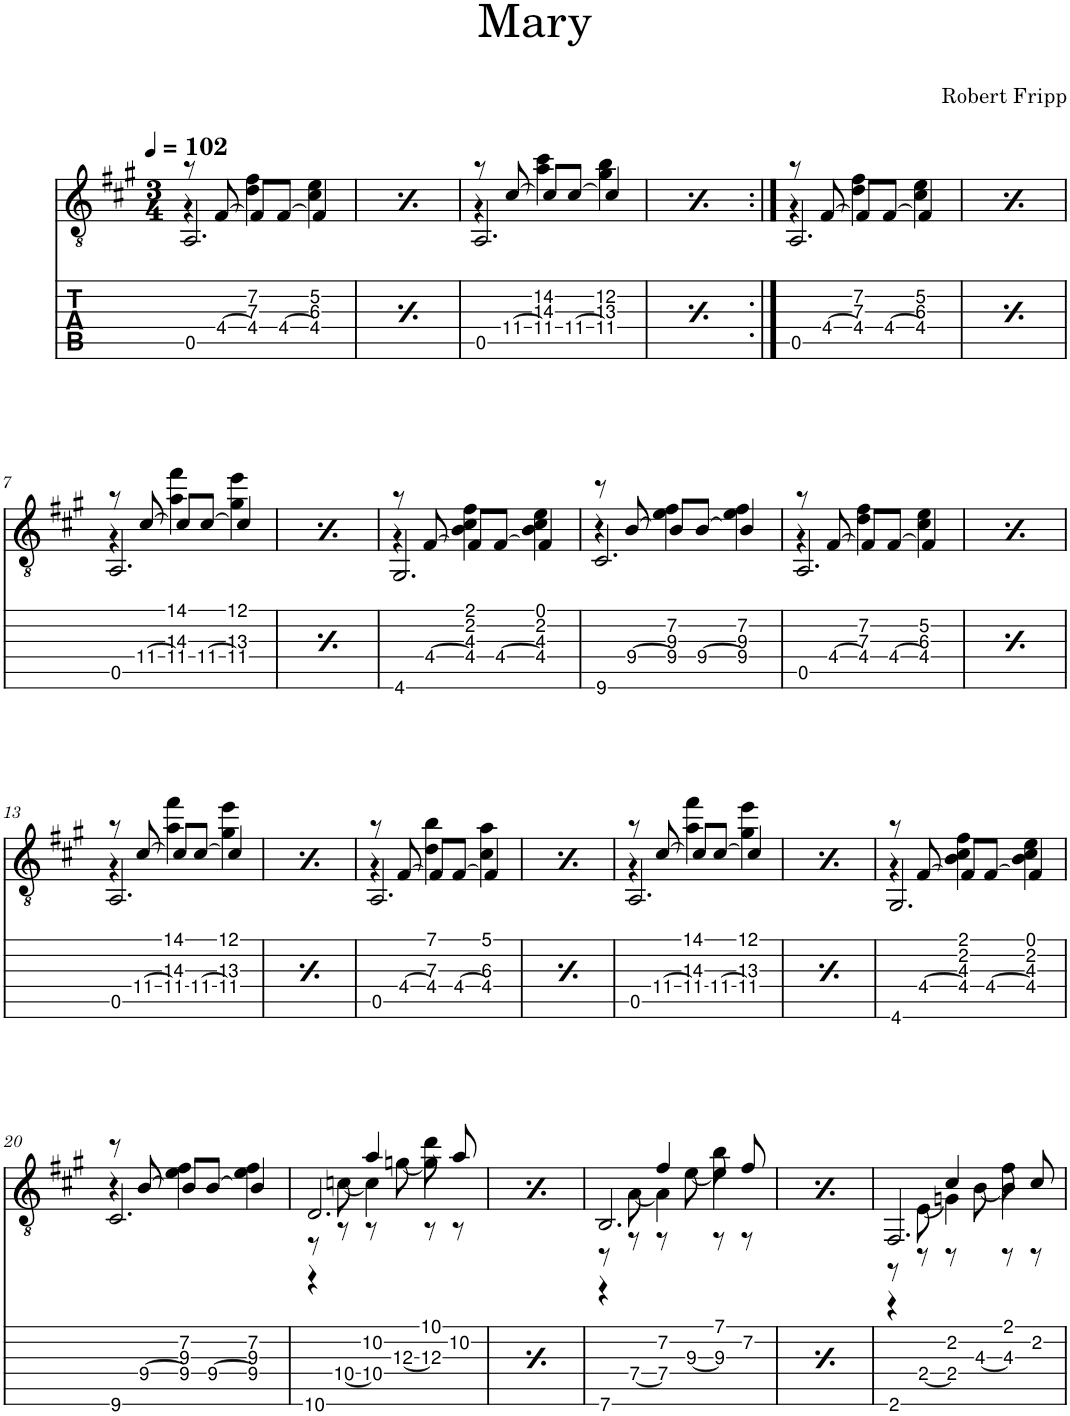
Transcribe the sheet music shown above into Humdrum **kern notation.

**kern	**kern
*part1	*part1
*staff2	*staff1
*I"Acoustic Guitar	*
*I'Guit.	*
*stria6	*
*	*clefGv2
*k[f#c#g#]	*k[f#c#g#]
*M3/4	*M3/4
*MM102	*MM102
=1	=1
*^	*^
*	*^	*	*^
8r	4r	2.AA	8r	4r	2.AA/
[8F#	.	.	[8F#/	.	.
8F#L]	4d 4f#	.	8F#/L]	4d\ 4f#\	.
[8F#J	.	.	[8F#/J	.	.
4F#]	4c# 4e	.	4F#/]	4c#\ 4e\	.
=2	=2	=2	=2	=2	=2
*	*	*	*MM102	*	*
8r	4r	2.AA	8r	4r	2.AA/
[8F#	.	.	[8F#/	.	.
8F#L]	4d 4f#	.	8F#/L]	4d\ 4f#\	.
[8F#J	.	.	[8F#/J	.	.
4F#]	4c# 4e	.	4F#/]	4c#\ 4e\	.
=3	=3	=3	=3	=3	=3
8r	4r	2.AA	8r	4r	2.AA/
[8c#	.	.	[8c#/	.	.
8c#L]	4a 4cc#	.	8c#/L]	4a\ 4cc#\	.
[8c#J	.	.	[8c#/J	.	.
4c#]	4g# 4b	.	4c#/]	4g#\ 4b\	.
=4	=4	=4	=4	=4	=4
8r	4r	2.AA	8r	4r	2.AA/
[8c#	.	.	[8c#/	.	.
8c#L]	4a 4cc#	.	8c#/L]	4a\ 4cc#\	.
[8c#J	.	.	[8c#/J	.	.
4c#]	4g# 4b	.	4c#/]	4g#\ 4b\	.
=5:|!	=5:|!	=5:|!	=5:|!	=5:|!	=5:|!
8r	4r	2.AA	8r	4r	2.AA/
[8F#	.	.	[8F#/	.	.
8F#L]	4d 4f#	.	8F#/L]	4d\ 4f#\	.
[8F#J	.	.	[8F#/J	.	.
4F#]	4c# 4e	.	4F#/]	4c#\ 4e\	.
=6	=6	=6	=6	=6	=6
8r	4r	2.AA	8r	4r	2.AA/
[8F#	.	.	[8F#/	.	.
8F#L]	4d 4f#	.	8F#/L]	4d\ 4f#\	.
[8F#J	.	.	[8F#/J	.	.
4F#]	4c# 4e	.	4F#/]	4c#\ 4e\	.
!!LO:LB:g=z	!!	!!
=7	=7	=7	=7	=7	=7
8r	4r	2.AA	8r	4r	2.AA/
[8c#	.	.	[8c#/	.	.
8c#L]	4a 4ff#	.	8c#/L]	4a\ 4ff#\	.
[8c#J	.	.	[8c#/J	.	.
4c#]	4g# 4ee	.	4c#/]	4g#\ 4ee\	.
=8	=8	=8	=8	=8	=8
8r	4r	2.AA	8r	4r	2.AA/
[8c#	.	.	[8c#/	.	.
8c#L]	4a 4ff#	.	8c#/L]	4a\ 4ff#\	.
[8c#J	.	.	[8c#/J	.	.
4c#]	4g# 4ee	.	4c#/]	4g#\ 4ee\	.
=9	=9	=9	=9	=9	=9
8r	4r	2.GG#	8r	4r	2.GG#/
[8F#	.	.	[8F#/	.	.
8F#L]	4B 4c# 4f#	.	8F#/L]	4B\ 4c#\ 4f#\	.
[8F#J	.	.	[8F#/J	.	.
4F#]	4B 4c# 4e	.	4F#/]	4B\ 4c#\ 4e\	.
=10	=10	=10	=10	=10	=10
8r	4r	2.C#	8r	4r	2.C#/
[8B	.	.	[8B/	.	.
8BL]	4e 4f#	.	8B/L]	4e\ 4f#\	.
[8BJ	.	.	[8B/J	.	.
4B]	4e 4f#	.	4B/]	4e\ 4f#\	.
=11	=11	=11	=11	=11	=11
8r	4r	2.AA	8r	4r	2.AA/
[8F#	.	.	[8F#/	.	.
8F#L]	4d 4f#	.	8F#/L]	4d\ 4f#\	.
[8F#J	.	.	[8F#/J	.	.
4F#]	4c# 4e	.	4F#/]	4c#\ 4e\	.
=12	=12	=12	=12	=12	=12
8r	4r	2.AA	8r	4r	2.AA/
[8F#	.	.	[8F#/	.	.
8F#L]	4d 4f#	.	8F#/L]	4d\ 4f#\	.
[8F#J	.	.	[8F#/J	.	.
4F#]	4c# 4e	.	4F#/]	4c#\ 4e\	.
!!LO:LB:g=z	!!	!!
=13	=13	=13	=13	=13	=13
8r	4r	2.AA	8r	4r	2.AA/
[8c#	.	.	[8c#/	.	.
8c#L]	4a 4ff#	.	8c#/L]	4a\ 4ff#\	.
[8c#J	.	.	[8c#/J	.	.
4c#]	4g# 4ee	.	4c#/]	4g#\ 4ee\	.
=14	=14	=14	=14	=14	=14
8r	4r	2.AA	8r	4r	2.AA/
[8c#	.	.	[8c#/	.	.
8c#L]	4a 4ff#	.	8c#/L]	4a\ 4ff#\	.
[8c#J	.	.	[8c#/J	.	.
4c#]	4g# 4ee	.	4c#/]	4g#\ 4ee\	.
=15	=15	=15	=15	=15	=15
8r	4r	2.AA	8r	4r	2.AA/
[8F#	.	.	[8F#/	.	.
8F#L]	4d 4b	.	8F#/L]	4d\ 4b\	.
[8F#J	.	.	[8F#/J	.	.
4F#]	4c# 4a	.	4F#/]	4c#\ 4a\	.
=16	=16	=16	=16	=16	=16
8r	4r	2.AA	8r	4r	2.AA/
[8F#	.	.	[8F#/	.	.
8F#L]	4d 4b	.	8F#/L]	4d\ 4b\	.
[8F#J	.	.	[8F#/J	.	.
4F#]	4c# 4a	.	4F#/]	4c#\ 4a\	.
=17	=17	=17	=17	=17	=17
8r	4r	2.AA	8r	4r	2.AA/
[8c#	.	.	[8c#/	.	.
8c#L]	4a 4ff#	.	8c#/L]	4a\ 4ff#\	.
[8c#J	.	.	[8c#/J	.	.
4c#]	4g# 4ee	.	4c#/]	4g#\ 4ee\	.
=18	=18	=18	=18	=18	=18
8r	4r	2.AA	8r	4r	2.AA/
[8c#	.	.	[8c#/	.	.
8c#L]	4a 4ff#	.	8c#/L]	4a\ 4ff#\	.
[8c#J	.	.	[8c#/J	.	.
4c#]	4g# 4ee	.	4c#/]	4g#\ 4ee\	.
=19	=19	=19	=19	=19	=19
8r	4r	2.GG#	8r	4r	2.GG#/
[8F#	.	.	[8F#/	.	.
8F#L]	4B 4c# 4f#	.	8F#/L]	4B\ 4c#\ 4f#\	.
[8F#J	.	.	[8F#/J	.	.
4F#]	4B 4c# 4e	.	4F#/]	4B\ 4c#\ 4e\	.
!!LO:LB:g=z	!!	!!
=20	=20	=20	=20	=20	=20
8r	4r	2.C#	8r	4r	2.C#/
[8B	.	.	[8B/	.	.
8BL]	4e 4f#	.	8B/L]	4e\ 4f#\	.
[8BJ	.	.	[8B/J	.	.
4B]	4e 4f#	.	4B/]	4e\ 4f#\	.
=21	=21	=21	=21	=21	=21
*	*	*^	*	*	*^
2.D	8ryy	8r	4r	2.D/	8ryy	8r	4r
.	[8c	8r	.	.	[8cn\	8r	.
.	4c]	4a	8r	.	4c\]	4a/	8r
.	.	.	[8g	.	.	.	[8gn\
.	8dd	8r	4g]	.	8dd\	8r	4g\]
.	8r	8a	.	.	8r	8a/	.
=22	=22	=22	=22	=22	=22	=22	=22
2.D	8ryy	8r	4r	2.D/	8ryy	8r	4r
.	[8c	8r	.	.	[8cn\	8r	.
.	4c]	4a	8r	.	4c\]	4a/	8r
.	.	.	[8g	.	.	.	[8gn\
.	8dd	8r	4g]	.	8dd\	8r	4g\]
.	8r	8a	.	.	8r	8a/	.
=23	=23	=23	=23	=23	=23	=23	=23
2.BB	8ryy	8r	4r	2.BB/	8ryy	8r	4r
.	[8A	8r	.	.	[8A\	8r	.
.	4A]	4f#	8r	.	4A\]	4f#/	8r
.	.	.	[8e	.	.	.	[8e\
.	8b	8r	4e]	.	8b\	8r	4e\]
.	8r	8f#	.	.	8r	8f#/	.
=24	=24	=24	=24	=24	=24	=24	=24
2.BB	8ryy	8r	4r	2.BB/	8ryy	8r	4r
.	[8A	8r	.	.	[8A\	8r	.
.	4A]	4f#	8r	.	4A\]	4f#/	8r
.	.	.	[8e	.	.	.	[8e\
.	8b	8r	4e]	.	8b\	8r	4e\]
.	8r	8f#	.	.	8r	8f#/	.
=25	=25	=25	=25	=25	=25	=25	=25
2.FF#	8ryy	8r	4r	2.FF#/	8ryy	8r	4r
.	[8E	8r	.	.	[8E\	8r	.
.	4G]	4c#	8r	.	4Gn\]	4c#/	8r
.	.	.	[8B	.	.	.	[8B\
.	8f#	8r	4B]	.	8f#\	8r	4B\]
.	8r	8c#	.	.	8r	8c#/	.
*v	*v	*v	*v	*	*	*	*
*	*v	*v	*v	*v
=	=
*-	*-
